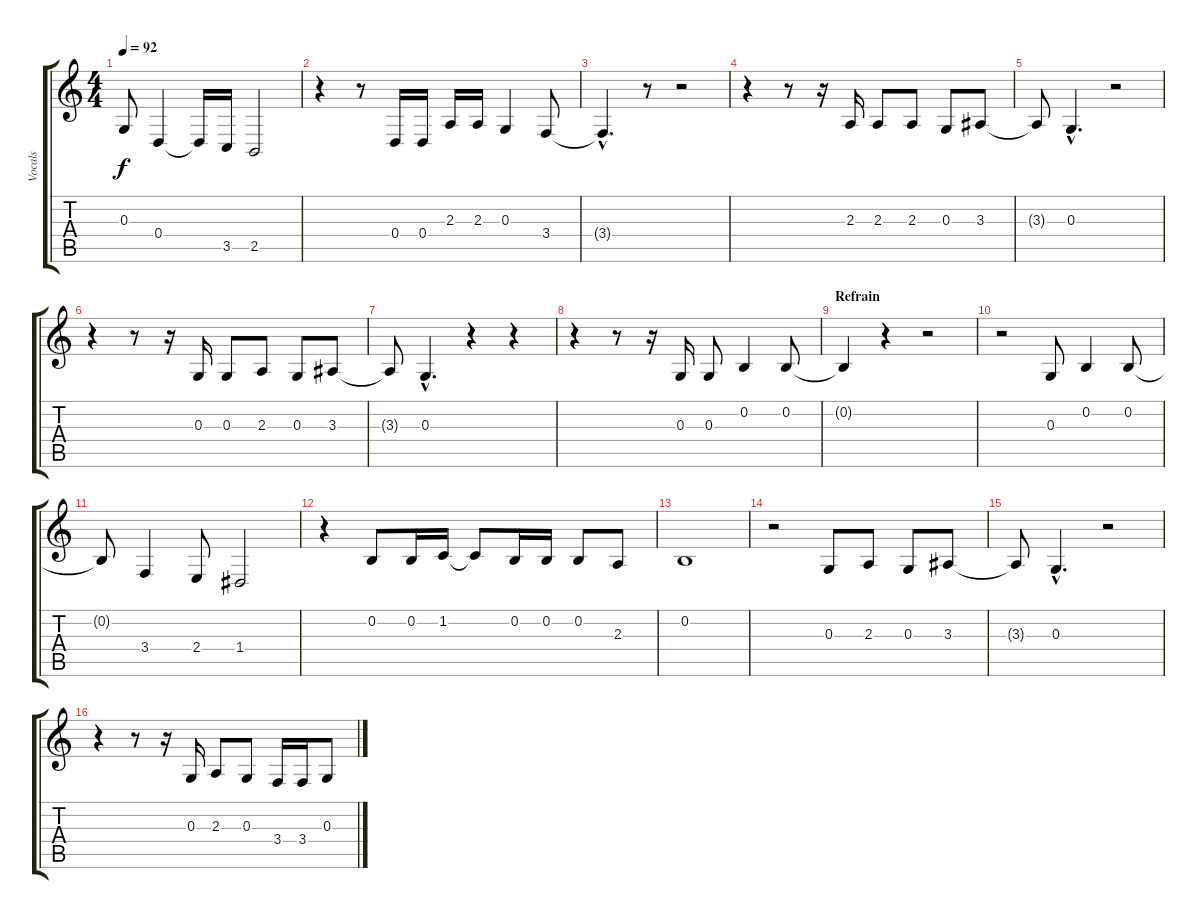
\track ("Vocals" "Vocals") {instrument englishhorn}
\staff {score tabs}
\tuning (E4 B3 G3 D3 A2 E2) {hide}
\ts (4 4)
\tempo 92
\clef g2
\ks c
0.3{t}.8{dy f} 0.4.4 0.4{t}.16 3.5.16 2.5.2 |
r.4 r.8 0.4.16 0.4.16 2.3.16 2.3.16 0.3.4 3.4.8 |
3.4{hac t}.4{d} r.8 r.2 |
r.4 r.8 r.16 2.3.16 2.3.8 2.3.8 0.3.8 3.3.8 |
3.3{t}.8 0.3{hac}.4{d} r.2 |
r.4 r.8 r.16 0.3.16 0.3.8 2.3.8 0.3.8 3.3.8 |
3.3{t}.8 0.3{hac}.4{d} r.4 r.4 |
r.4 r.8 r.16 0.3.16 0.3.8 0.2.4 0.2.8 |
\section ("" "Refrain")
0.2{t}.4 r.4 r.2 |
r.2 0.3.8 0.2.4 0.2.8 |
0.2{t}.8 3.4.4 2.4.8 1.4.2 |
r.4 0.2.8 0.2.16 1.2.16 1.2{t}.8 0.2.16 0.2.16 0.2.8 2.3.8 |
0.2.1 |
r.2 0.3.8 2.3.8 0.3.8 3.3.8 |
3.3{t}.8 0.3{hac}.4{d} r.2 |
r.4 r.8 r.16 0.3.16 2.3.8 0.3.8 3.4.16 3.4.16 0.3.8
